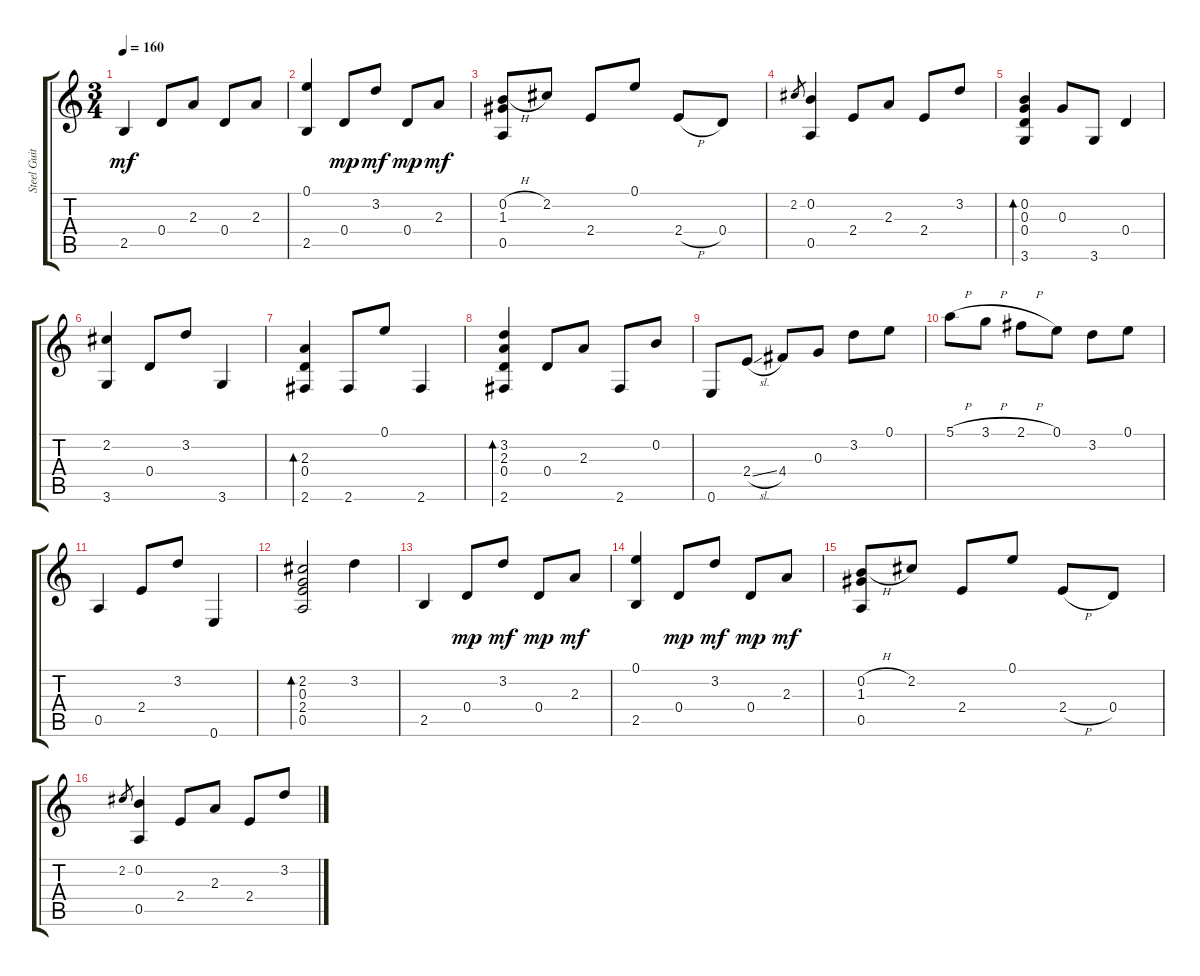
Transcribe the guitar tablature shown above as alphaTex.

\track ("Steel Guitar" "Steel Guit") {instrument acousticguitarsteel}
\staff {score tabs}
\tuning (E4 B3 G3 D3 A2 E2) {hide}
\ts (3 4)
\tempo 160
\clef g2
\ks c
2.5.4{dy mf} 0.4.8 2.3.8 0.4.8 2.3.8 |
(0.1 2.5).4 0.4.8{dy mp} 3.2.8{dy mf} 0.4.8{dy mp} 2.3.8{dy mf} |
(0.2{h} 1.3 0.5).8 2.2.8 2.4.8 0.1.8 2.4{h}.8 0.4.8 |
2.2.8{gr} (0.2 0.5).4 2.4.8 2.3.8 2.4.8 3.2.8 |
(0.2 0.3 0.4 3.6).4{bd 240} 0.3.8 3.6.8 0.4.4 |
(2.2 3.6).4 0.4.8 3.2.8 3.6.4 |
(2.3 0.4 2.6).4{bd 240} 2.6.8 0.1.8 2.6.4 |
(3.2 2.3 0.4 2.6).4{bd 120} 0.4.8 2.3.8 2.6.8 0.2.8 |
0.6.8 2.4{sl}.8 4.4.8 0.3.8 3.2.8 0.1.8 |
5.1{h}.8 3.1{h}.8 2.1{h}.8 0.1.8 3.2.8 0.1.8 |
0.5.4 2.4.8 3.2.8 0.6.4 |
(2.2 0.3 2.4 0.5).2{bd 120} 3.2.4 |
2.5.4 0.4.8{dy mp} 3.2.8{dy mf} 0.4.8{dy mp} 2.3.8{dy mf} |
(0.1 2.5).4 0.4.8{dy mp} 3.2.8{dy mf} 0.4.8{dy mp} 2.3.8{dy mf} |
(0.2{h} 1.3 0.5).8 2.2.8 2.4.8 0.1.8 2.4{h}.8 0.4.8 |
2.2.8{gr} (0.2 0.5).4 2.4.8 2.3.8 2.4.8 3.2.8
